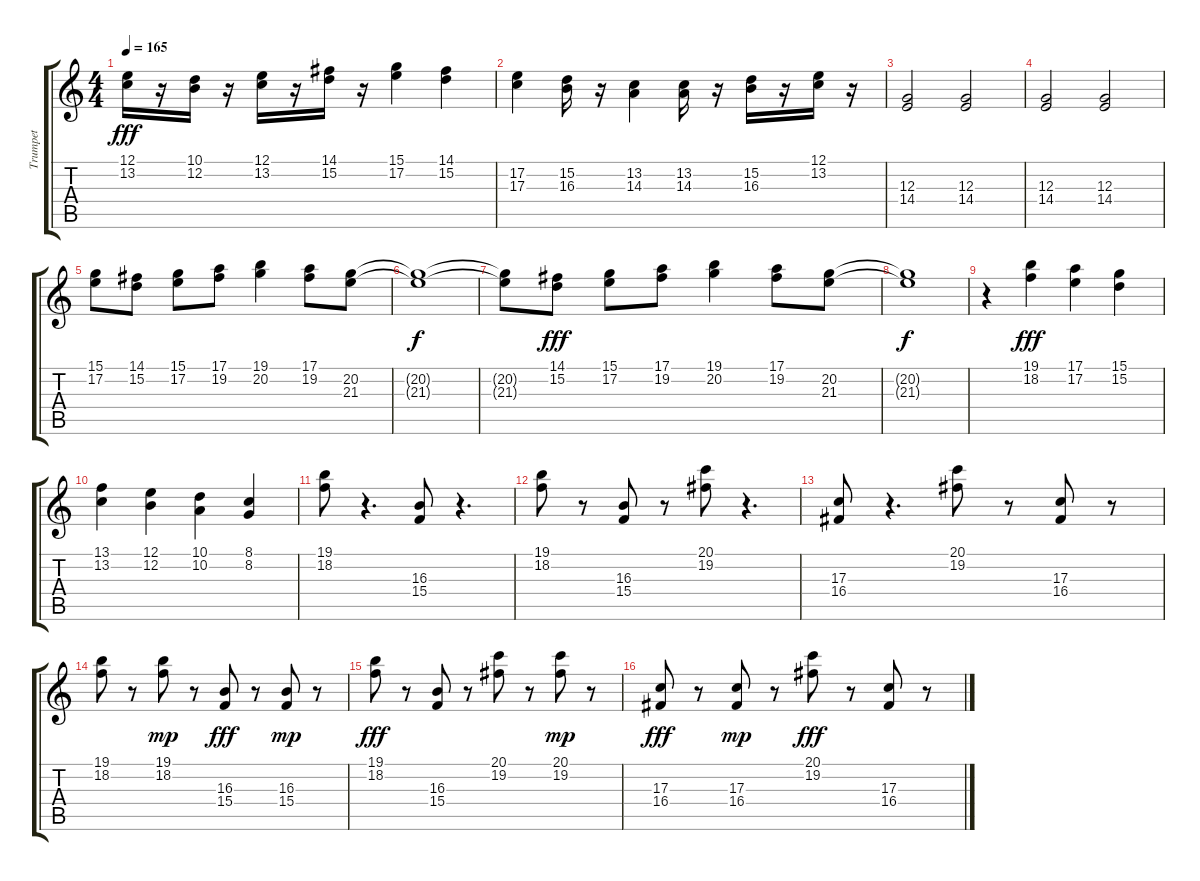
\track ("Trumpet" "Trumpet") {instrument trumpet}
\staff {score tabs}
\tuning (E4 B3 G3 D3 A2 E2) {hide}
\ts (4 4)
\tempo 165
\clef g2
\ks c
(12.1 13.2).16{dy fff} r.16 (10.1 12.2).16 r.16 (12.1 13.2).16 r.16 (14.1 15.2).16 r.16 (15.1 17.2).4 (14.1 15.2).4 |
(17.2 17.3).4 (15.2 16.3).16 r.16 (13.2 14.3).4 (13.2 14.3).16 r.16 (15.2 16.3).16 r.16 (12.1 13.2).16 r.16 |
(12.3 14.4).2 (12.3 14.4).2 |
(12.3 14.4).2 (12.3 14.4).2 |
(15.1 17.2).8 (14.1 15.2).8 (15.1 17.2).8 (17.1 19.2).8 (19.1 20.2).4 (17.1 19.2).8 (20.2 21.3).8 |
(20.2{t} 21.3{t}).1{dy f} |
(20.2{t} 21.3{t}).8 (14.1 15.2).8{dy fff} (15.1 17.2).8 (17.1 19.2).8 (19.1 20.2).4 (17.1 19.2).8 (20.2 21.3).8 |
(20.2{t} 21.3{t}).1{dy f} |
r.4 (19.1 18.2).4{dy fff} (17.1 17.2).4 (15.1 15.2).4 |
(13.1 13.2).4 (12.1 12.2).4 (10.1 10.2).4 (8.1 8.2).4 |
(19.1 18.2).8 r.4{d} (16.3 15.4).8 r.4{d} |
(19.1 18.2).8 r.8 (16.3 15.4).8 r.8 (20.1 19.2).8 r.4{d} |
(17.3 16.4).8 r.4{d} (20.1 19.2).8 r.8 (17.3 16.4).8 r.8 |
(19.1 18.2).8{balance 16} r.8 (19.1 18.2).8{dy mp balance 0} r.8 (16.3 15.4).8{dy fff balance 0} r.8 (16.3 15.4).8{dy mp} r.8 |
(19.1 18.2).8{dy fff balance 16} r.8 (16.3 15.4).8{balance 0} r.8 (20.1 19.2).8{balance 16} r.8 (20.1 19.2).8{dy mp} r.8 |
(17.3 16.4).8{dy fff balance 0} r.8 (17.3 16.4).8{dy mp balance 16} r.8 (20.1 19.2).8{dy fff balance 0} r.8 (17.3 16.4).8{balance 16} r.8
